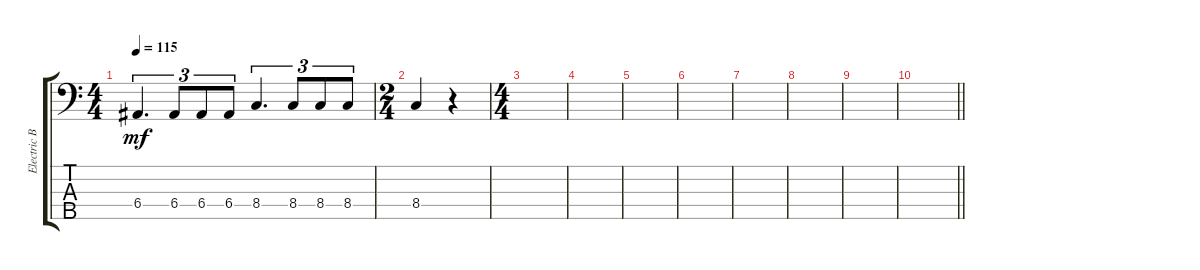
\track ("Electric Bass" "Electric B") {instrument electricbassfinger}
\staff {score tabs}
\tuning (G2 D2 A1 E1 B0) {hide}
\ts (4 4)
\tempo 115
\clef f4
\ks c
6.4.4{d tu (3 2) dy mf} 6.4.8{tu (3 2)} 6.4.8{tu (3 2)} 6.4.8{tu (3 2)} 8.4.4{d tu (3 2)} 8.4.8{tu (3 2)} 8.4.8{tu (3 2)} 8.4.8{tu (3 2)} |
\ts (2 4)
8.4.4 r.4 |
\ts (4 4)
|
|
|
|
|
|
|
\barLineRight lightlight
